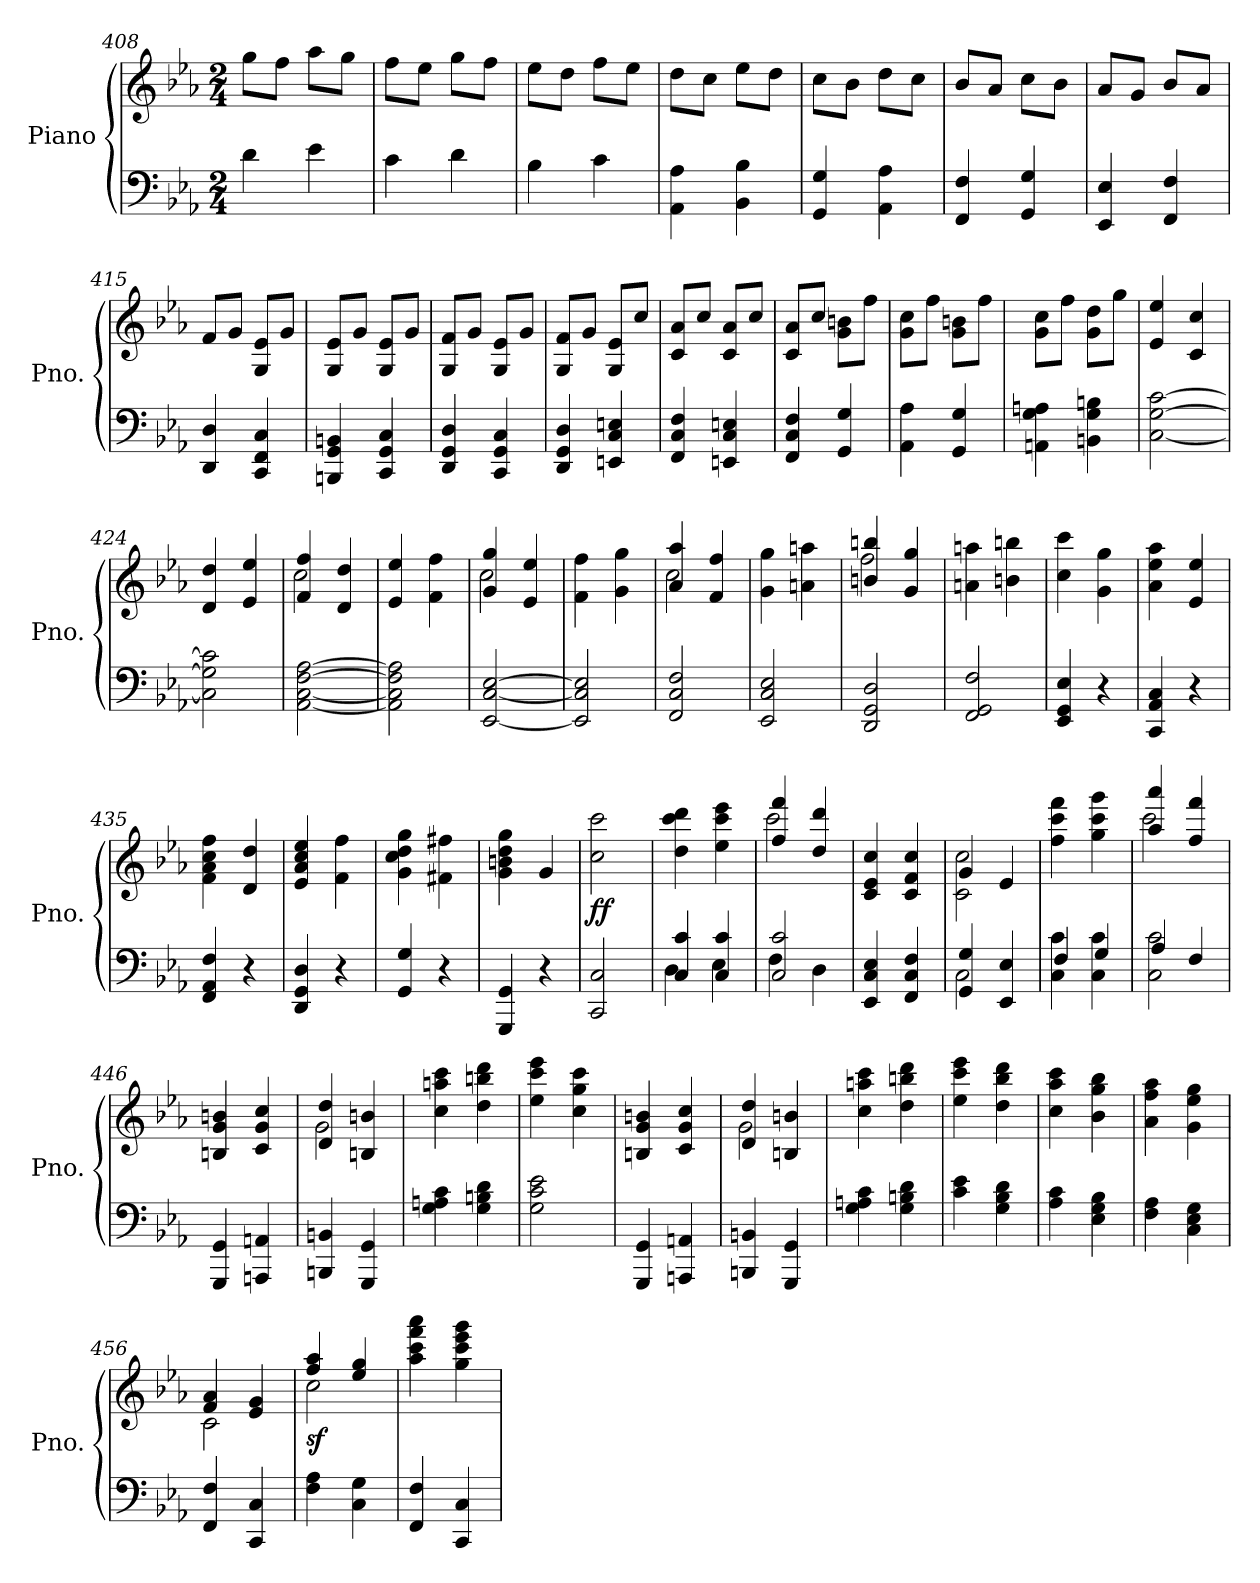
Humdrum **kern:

**kern	**kern	**dynam
*part1	*part1	*part1
*staff2	*staff1	*staff1/2
*I"Piano	*	*
*I'Pno.	*	*
*clefF4	*clefG2	*
*k[b-e-a-]	*k[b-e-a-]	*
*M2/4	*M2/4	*
=408	=408	=408
4d\	8gg\L	.
.	8ff\J	.
4e-\	8aa-\L	.
.	8gg\J	.
!!LO:LB:g=z
=409	=409	=409
4c\	8ff\L	.
.	8ee-\J	.
4d\	8gg\L	.
.	8ff\J	.
=410	=410	=410
4B-\	8ee-\L	.
.	8dd\J	.
4c\	8ff\L	.
.	8ee-\J	.
=411	=411	=411
4AA-\ 4A-\	8dd\L	.
.	8cc\J	.
4BB-\ 4B-\	8ee-\L	.
.	8dd\J	.
=412	=412	=412
4GG/ 4G/	8cc\L	.
.	8b-\J	.
4AA-\ 4A-\	8dd\L	.
.	8cc\J	.
=413	=413	=413
4FF/ 4F/	8b-/L	.
.	8a-/J	.
4GG/ 4G/	8cc\L	.
.	8b-\J	.
=414	=414	=414
4EE-/ 4E-/	8a-/L	.
.	8g/J	.
4FF/ 4F/	8b-/L	.
.	8a-/J	.
=415	=415	=415
4DD/ 4D/	8f/L	.
.	8g/J	.
4CC/ 4FF/ 4C/	8G/ 8e-/L	.
.	8g/J	.
=416	=416	=416
4BBBn/ 4GG/ 4BBn/	8G/ 8e-/L	.
.	8g/J	.
4CC/ 4GG/ 4C/	8G/ 8e-/L	.
.	8g/J	.
=417	=417	=417
4DD/ 4GG/ 4D/	8G/ 8f/L	.
.	8g/J	.
4CC/ 4GG/ 4C/	8G/ 8e-/L	.
.	8g/J	.
=418	=418	=418
4DD/ 4GG/ 4D/	8G/ 8f/L	.
.	8g/J	.
4EEn/ 4C/ 4En/	8G/ 8e-/L	.
.	8cc/J	.
!!LO:PB:g=z
=419	=419	=419
4FF/ 4C/ 4F/	8c/ 8a-/L	.
.	8cc/J	.
4EEn/ 4C/ 4En/	8c/ 8a-/L	.
.	8cc/J	.
=420	=420	=420
4FF/ 4C/ 4F/	8c/ 8a-/L	.
.	8cc/J	.
4GG/ 4G/	8g\ 8bn\L	.
.	8ff\J	.
=421	=421	=421
4AA-\ 4A-\	8g\ 8cc\L	.
.	8ff\J	.
4GG/ 4G/	8g\ 8bn\L	.
.	8ff\J	.
=422	=422	=422
4AAn\ 4G\ 4An\	8g\ 8cc\L	.
.	8ff\J	.
4BBn\ 4G\ 4Bn\	8g\ 8dd\L	.
.	8gg\J	.
=423	=423	=423
[2C\ [2G\ [2c\	4e-/ 4ee-/	.
.	4c/ 4cc/	.
=424	=424	=424
2C\] 2G\] 2c\]	4d/ 4dd/	.
.	4e-/ 4ee-/	.
=425	=425	=425
*	*^	*
[2AA-\ [2C\ [2F\ [2A-\	4f/ 4ff/	2cc\	.
.	4d/ 4dd/	.	.
*	*v	*v	*
=426	=426	=426
2AA-\] 2C\] 2F\] 2A-\]	4e-/ 4ee-/	.
.	4f\ 4ff\	.
=427	=427	=427
*	*^	*
[2EE-/ [2C/ [2E-/	4g/ 4gg/	2cc\	.
.	4e-/ 4ee-/	.	.
*	*v	*v	*
=428	=428	=428
2EE-/] 2C/] 2E-/]	4f\ 4ff\	.
.	4g\ 4gg\	.
!!LO:LB:g=z
=429	=429	=429
*	*^	*
2FF/ 2C/ 2F/	4a-/ 4aa-/	2cc\	.
.	4f/ 4ff/	.	.
*	*v	*v	*
=430	=430	=430
2EE-/ 2C/ 2E-/	4g\ 4gg\	.
.	4an\ 4aan\	.
=431	=431	=431
*	*^	*
2DD/ 2GG/ 2D/	4bn/ 4bbn/	2ff\	.
.	4g/ 4gg/	.	.
*	*v	*v	*
=432	=432	=432
2FF/ 2GG/ 2F/	4an\ 4aan\	.
.	4bn\ 4bbn\	.
=433	=433	=433
4EE-/ 4GG/ 4E-/	4cc\ 4ccc\	.
4r	4g\ 4gg\	.
=434	=434	=434
4CC/ 4AA-/ 4C/	4a-\ 4ee-\ 4aa-\	.
4r	4e-/ 4ee-/	.
=435	=435	=435
4FF/ 4AA-/ 4F/	4f\ 4a-\ 4cc\ 4ff\	.
4r	4d/ 4dd/	.
=436	=436	=436
4DD/ 4GG/ 4D/	4e-/ 4a-/ 4cc/ 4ee-/	.
4r	4f\ 4ff\	.
=437	=437	=437
4GG/ 4G/	4g\ 4cc\ 4dd\ 4gg\	.
4r	4f#X\ 4ff#X\	.
=438	=438	=438
4GGG/ 4GG/	4g\ 4bn\ 4dd\ 4gg\	.
4r	4g/	.
!!LO:LB:g=z
=439	=439	=439
!	!	!LO:DY:b
2CC/ 2C/	2cc\ 2ccc\	ff
=440	=440	=440
*^	*	*
4C/ 4c/	4D\	4dd\ 4ccc\ 4ddd\	.
4C/ 4c/	4E-\	4ee-\ 4ccc\ 4eee-\	.
=441	=441	=441	=441
*	*	*^	*
2C/ 2c/	4F\	4ff/ 4fff/	2ccc\	.
.	4D\	4dd/ 4ddd/	.	.
*v	*v	*	*	*
*	*v	*v	*
=442	=442	=442
4EE-/ 4C/ 4E-/	4c/ 4e-/ 4cc/	.
4FF/ 4C/ 4F/	4c/ 4f/ 4cc/	.
=443	=443	=443
*^	*^	*
4GG/ 4G/	2C\	4g/	2c\ 2cc\	.
4EE-/ 4E-/	.	4e-/	.	.
*	*	*v	*v	*
=444	=444	=444	=444
4C\ 4c\	4F/	4ff\ 4ccc\ 4fff\	.
4C\ 4c\	4G/	4gg\ 4ccc\ 4ggg\	.
=445	=445	=445	=445
*	*	*^	*
2C\ 2c\	4A-/	4aa-/ 4aaa-/	2ccc\	.
.	4F/	4ff/ 4fff/	.	.
*v	*v	*	*	*
*	*v	*v	*
=446	=446	=446
4GGG/ 4GG/	4Bn/ 4g/ 4bn/	.
4AAAn/ 4AAn/	4c/ 4g/ 4cc/	.
=447	=447	=447
*	*^	*
4BBBn/ 4BBn/	4d/ 4dd/	2g\	.
4GGG/ 4GG/	4Bn/ 4bn/	.	.
*	*v	*v	*
=448	=448	=448
4G\ 4An\ 4c\	4cc\ 4aan\ 4ccc\	.
4G\ 4Bn\ 4d\	4dd\ 4bbn\ 4ddd\	.
!!LO:LB:g=z
=449	=449	=449
2G\ 2c\ 2e-\	4ee-\ 4ccc\ 4eee-\	.
.	4cc\ 4gg\ 4ccc\	.
=450	=450	=450
4GGG/ 4GG/	4Bn/ 4g/ 4bn/	.
4AAAn/ 4AAn/	4c/ 4g/ 4cc/	.
=451	=451	=451
*	*^	*
4BBBn/ 4BBn/	4d/ 4dd/	2g\	.
4GGG/ 4GG/	4Bn/ 4bn/	.	.
*	*v	*v	*
=452	=452	=452
4G\ 4An\ 4c\	4cc\ 4aan\ 4ccc\	.
4G\ 4Bn\ 4d\	4dd\ 4bbn\ 4ddd\	.
=453	=453	=453
4c\ 4e-\	4ee-\ 4ccc\ 4eee-\	.
4G\ 4B-\ 4d\	4dd\ 4bb-\ 4ddd\	.
=454	=454	=454
4A-\ 4c\	4cc\ 4aa-\ 4ccc\	.
4E-\ 4G\ 4B-\	4b-\ 4gg\ 4bb-\	.
=455	=455	=455
4F\ 4A-\	4a-\ 4ff\ 4aa-\	.
4C\ 4E-\ 4G\	4g\ 4ee-\ 4gg\	.
=456	=456	=456
*	*^	*
!	!	!	!LO:DY:b
!	!	!	!LO:DY:n=1:b
!	!	!	!LO:DY:n=2:b
4FF/ 4F/	4f/ 4a-/	2c\	sf sf sf
4CC/ 4C/	4e-/ 4g/	.	.
=457	=457	=457	=457
!	!	!	!LO:DY:b
4F\ 4A-\	4ff/ 4aa-/	2cc\	sf
4C\ 4G\	4ee-/ 4gg/	.	.
*	*v	*v	*
=458	=458	=458
4FF/ 4F/	4aa-\ 4ccc\ 4fff\ 4aaa-\	.
4CC/ 4C/	4gg\ 4ccc\ 4eee-\ 4ggg\	.
=	=	=
*-	*-	*-
